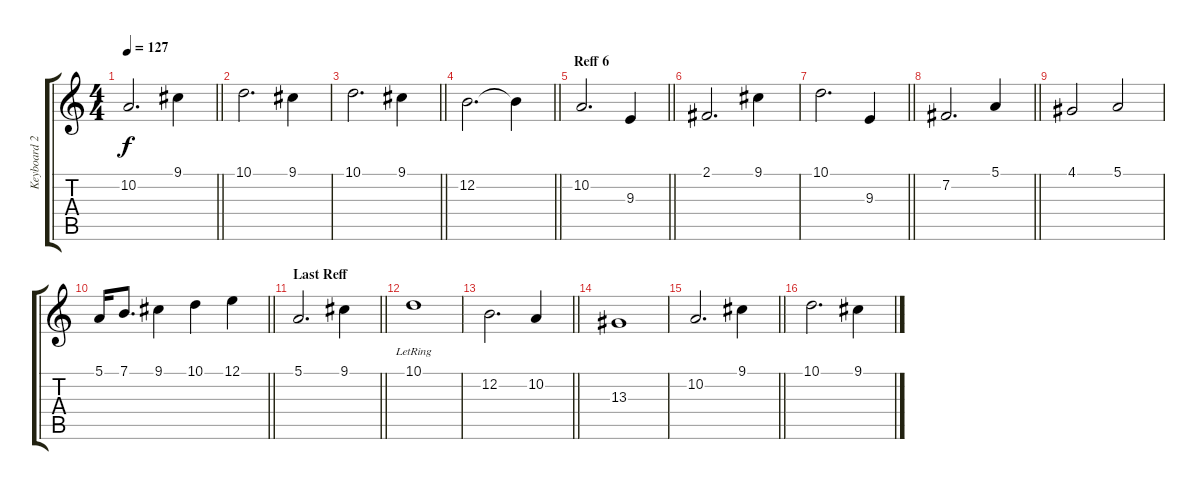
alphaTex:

\track ("Keyboard 2" "Keyboard 2") {instrument stringensemble1}
\staff {score tabs}
\tuning (E4 B3 G3 D3 A2 E2) {hide}
\ts (4 4)
\tempo 127
\clef g2
\barLineRight lightlight
\ks c
10.2.2{d dy f} 9.1.4 |
10.1.2{d} 9.1.4 |
\barLineRight lightlight
10.1.2{d} 9.1.4 |
\barLineRight lightlight
12.2.2{d} 12.2{t}.4 |
\section ("" "Reff 6")
\barLineRight lightlight
10.2.2{d} 9.3.4 |
2.1.2{d} 9.1.4 |
\barLineRight lightlight
10.1.2{d} 9.3.4 |
\barLineRight lightlight
7.2.2{d} 5.1.4 |
4.1.2 5.1.2 |
\barLineRight lightlight
5.1.16 7.1.8{d} 9.1.4 10.1.4 12.1.4 |
\section ("" "Last Reff")
\barLineRight lightlight
5.1.2{d} 9.1.4 |
10.1{lr}.1 |
\barLineRight lightlight
12.2.2{d} 10.2.4 |
13.3.1 |
\barLineRight lightlight
10.2.2{d} 9.1.4 |
10.1.2{d} 9.1.4
